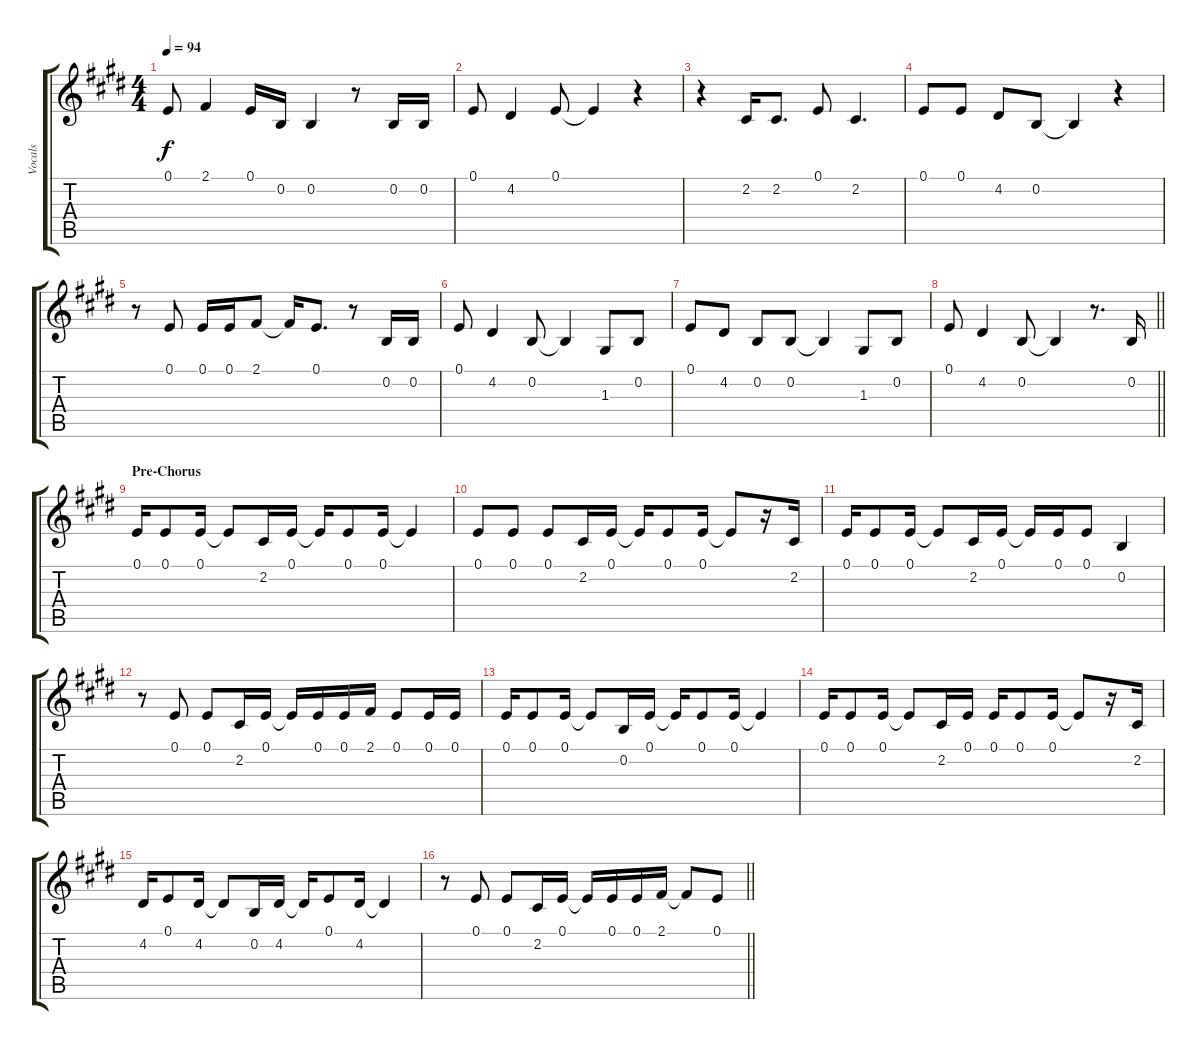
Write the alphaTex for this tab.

\track ("Vocals" "Vocals") {instrument lead1square}
\staff {score tabs}
\tuning (E4 B3 G3 D3 A2 E2) {hide}
\ts (4 4)
\tempo 94
\clef g2
\ks e
0.1.8{dy f} 2.1.4 0.1.16 0.2.16 0.2.4 r.8 0.2.16 0.2.16 |
0.1.8 4.2.4 0.1.8 0.1{t}.4 r.4 |
r.4 2.2.16 2.2.8{d} 0.1.8 2.2.4{d} |
0.1.8 0.1.8 4.2.8 0.2.8 0.2{t}.4 r.4 |
r.8 0.1.8 0.1.16 0.1.16 2.1.8 2.1{t}.16 0.1.8{d} r.8 0.2.16 0.2.16 |
0.1.8 4.2.4 0.2.8 0.2{t}.4 1.3.8 0.2.8 |
0.1.8 4.2.8 0.2.8 0.2.8 0.2{t}.4 1.3.8 0.2.8 |
\barLineRight lightlight
0.1.8 4.2.4 0.2.8 0.2{t}.4 r.8{d} 0.2.16 |
\section ("" "Pre-Chorus")
0.1.16 0.1.8 0.1.16 0.1{t}.8 2.2.16 0.1.16 0.1{t}.16 0.1.8 0.1.16 0.1{t}.4 |
0.1.8 0.1.8 0.1.8 2.2.16 0.1.16 0.1{t}.16 0.1.8 0.1.16 0.1{t}.8 r.16 2.2.16 |
0.1.16 0.1.8 0.1.16 0.1{t}.8 2.2.16 0.1.16 0.1{t}.16 0.1.16 0.1.8 0.2.4 |
r.8 0.1.8 0.1.8 2.2.16 0.1.16 0.1{t}.16 0.1.16 0.1.16 2.1.16 0.1.8 0.1.16 0.1.16 |
0.1.16 0.1.8 0.1.16 0.1{t}.8 0.2.16 0.1.16 0.1{t}.16 0.1.8 0.1.16 0.1{t}.4 |
0.1.16 0.1.8 0.1.16 0.1{t}.8 2.2.16 0.1.16 0.1.16 0.1.8 0.1.16 0.1{t}.8 r.16 2.2.16 |
4.2.16 0.1.8 4.2.16 4.2{t}.8 0.2.16 4.2.16 4.2{t}.16 0.1.8 4.2.16 4.2{t}.4 |
\barLineRight lightlight
r.8 0.1.8 0.1.8 2.2.16 0.1.16 0.1{t}.16 0.1.16 0.1.16 2.1.16 2.1{t}.8 0.1.8
